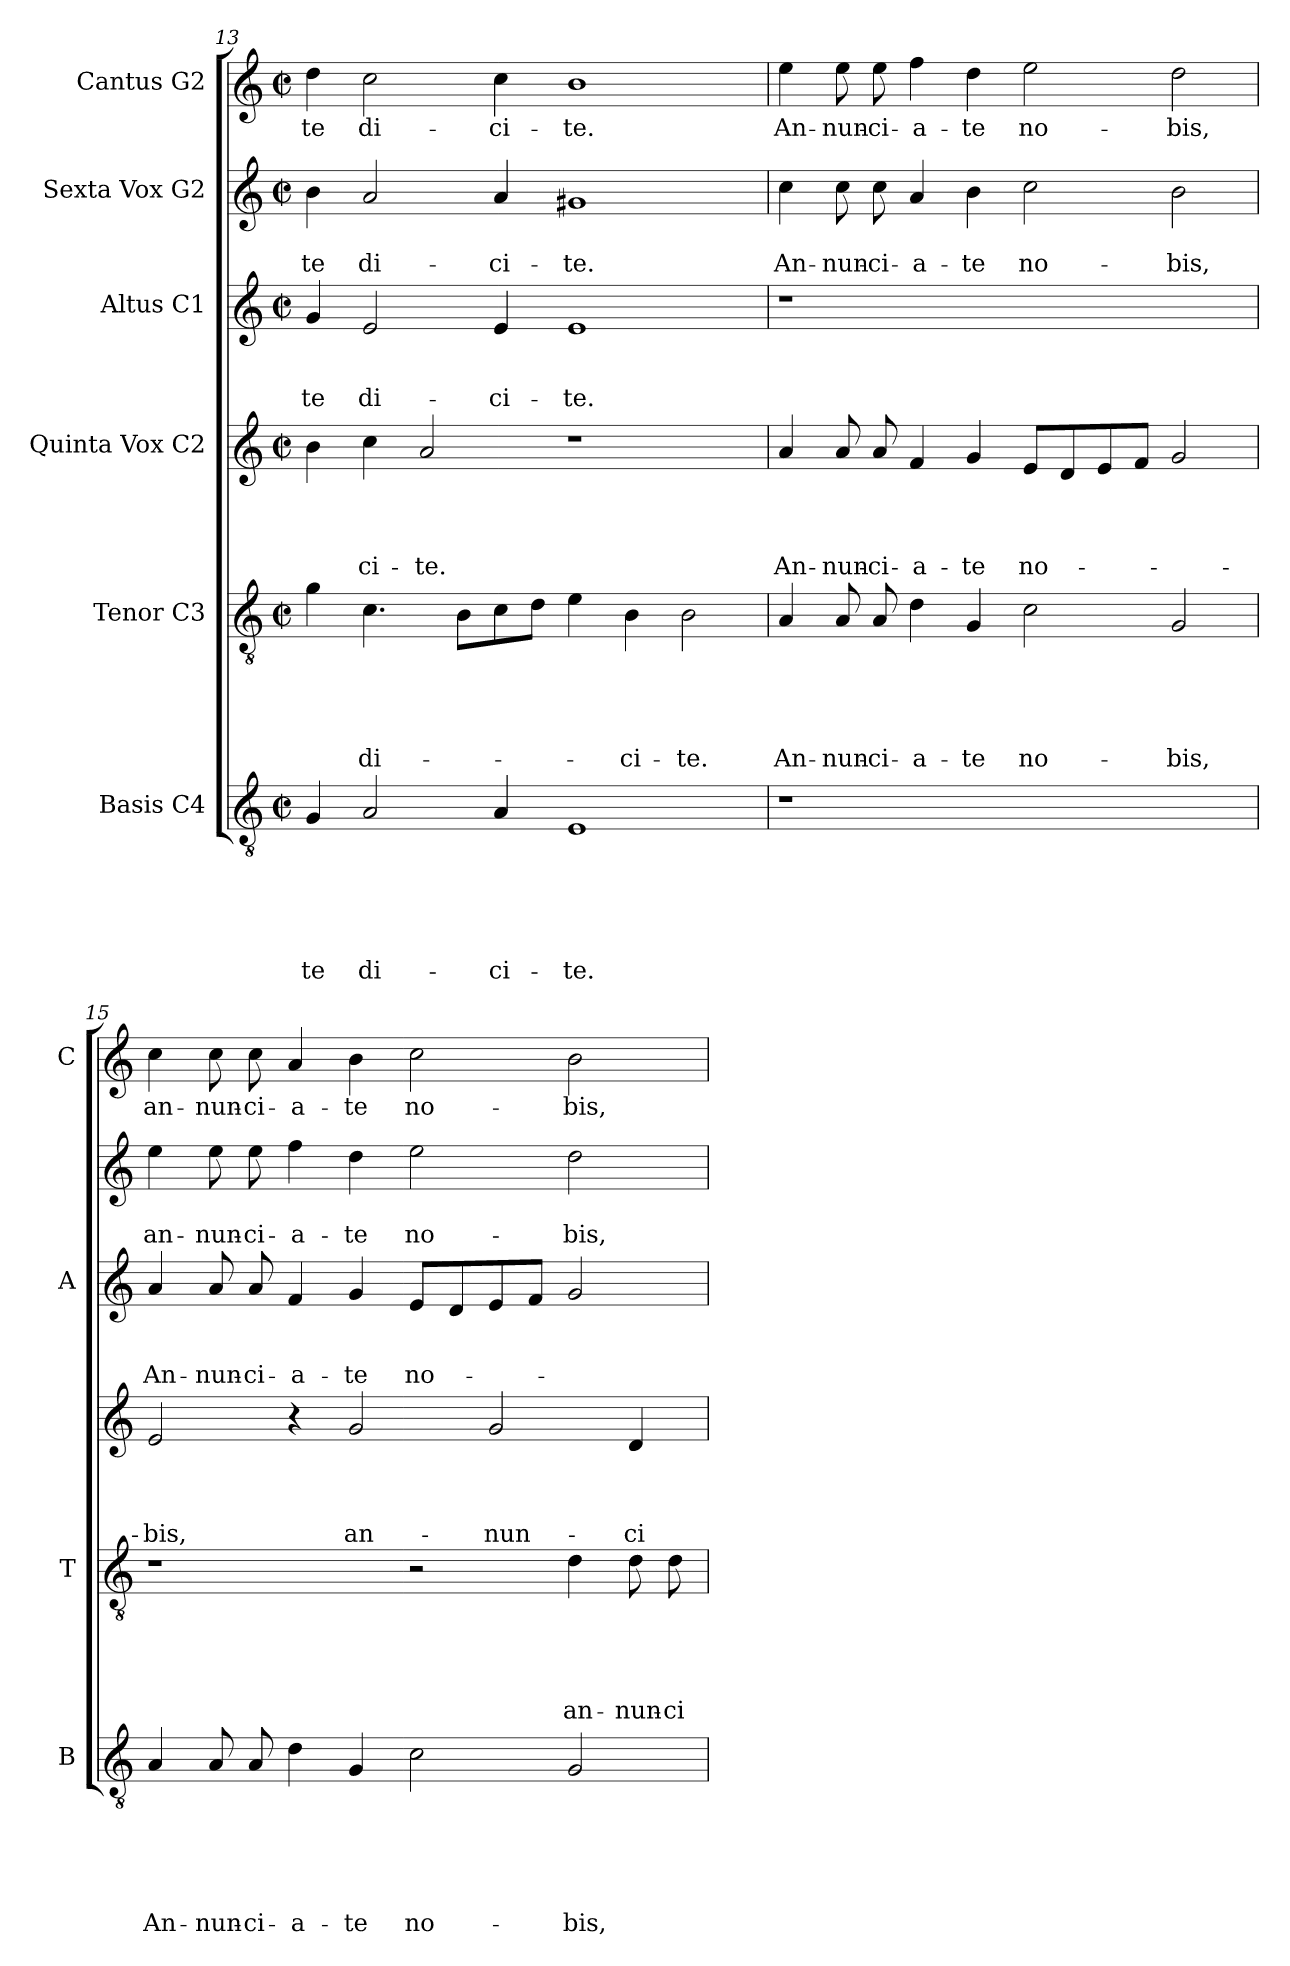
**kern	**text	**text	**text	**text	**text	**text	**kern	**text	**text	**text	**text	**text	**kern	**text	**text	**text	**text	**kern	**text	**text	**text	**kern	**text	**text	**kern	**text
*part6	*part6	*part6	*part6	*part6	*part6	*part6	*part5	*part5	*part5	*part5	*part5	*part5	*part4	*part4	*part4	*part4	*part4	*part3	*part3	*part3	*part3	*part2	*part2	*part2	*part1	*part1
*staff6	*staff6	*staff6	*staff6	*staff6	*staff6	*staff6	*staff5	*staff5	*staff5	*staff5	*staff5	*staff5	*staff4	*staff4	*staff4	*staff4	*staff4	*staff3	*staff3	*staff3	*staff3	*staff2	*staff2	*staff2	*staff1	*staff1
*I"Basis C4	*	*	*	*	*	*	*I"Tenor C3	*	*	*	*	*	*I"Quinta Vox C2	*	*	*	*	*I"Altus C1	*	*	*	*I"Sexta Vox G2	*	*	*I"Cantus G2	*
*I'B	*	*	*	*	*	*	*I'T	*	*	*	*	*	*	*	*	*	*	*I'A	*	*	*	*	*	*	*I'C	*
!!LO:LB:g=z
*clefGv2	*	*	*	*	*	*	*clefGv2	*	*	*	*	*	*clefG2	*	*	*	*	*clefG2	*	*	*	*clefG2	*	*	*clefG2	*
*k[]	*	*	*	*	*	*	*k[]	*	*	*	*	*	*k[]	*	*	*	*	*k[]	*	*	*	*k[]	*	*	*k[]	*
*C:	*	*	*	*	*	*	*C:	*	*	*	*	*	*C:	*	*	*	*	*C:	*	*	*	*C:	*	*	*C:	*
*M2/2	*	*	*	*	*	*	*M2/2	*	*	*	*	*	*M2/2	*	*	*	*	*M2/2	*	*	*	*M2/2	*	*	*M2/2	*
*met(c|)	*	*	*	*	*	*	*met(c|)	*	*	*	*	*	*met(c|)	*	*	*	*	*met(c|)	*	*	*	*met(c|)	*	*	*met(c|)	*
=13	=13	=13	=13	=13	=13	=13	=13	=13	=13	=13	=13	=13	=13	=13	=13	=13	=13	=13	=13	=13	=13	=13	=13	=13	=13	=13
!	!	!	!	!	!	!LO:LY:b	!	!	!	!	!	!	!	!	!	!	!	!	!	!	!LO:LY:b	!	!	!LO:LY:b	!	!LO:LY:b
4G/	.	.	.	.	.	-te	4g\	.	.	.	.	.	4b\	.	.	.	.	4g/	.	.	-te	4b\	.	-te	4dd\	-te
!	!	!	!	!	!	!LO:LY:b	!	!	!	!	!	!LO:LY:b	!	!	!	!	!LO:LY:b	!	!	!	!LO:LY:b	!	!	!LO:LY:b	!	!LO:LY:b
2A/	.	.	.	.	.	di-	4.c\	.	.	.	.	di-	4cc\	.	.	.	-ci-	2e/	.	.	di-	2a/	.	di-	2cc\	di-
!	!	!	!	!	!	!	!	!	!	!	!	!	!	!	!	!	!LO:LY:b	!	!	!	!	!	!	!	!	!
.	.	.	.	.	.	.	.	.	.	.	.	.	2a/	.	.	.	-te.	.	.	.	.	.	.	.	.	.
.	.	.	.	.	.	.	8B\L	.	.	.	.	.	.	.	.	.	.	.	.	.	.	.	.	.	.	.
!	!	!	!	!	!	!LO:LY:b	!	!	!	!	!	!	!	!	!	!	!	!	!	!	!LO:LY:b	!	!	!LO:LY:b	!	!LO:LY:b
4A/	.	.	.	.	.	-ci-	8c\	.	.	.	.	.	.	.	.	.	.	4e/	.	.	-ci-	4a/	.	-ci-	4cc\	-ci-
.	.	.	.	.	.	.	8d\J	.	.	.	.	.	.	.	.	.	.	.	.	.	.	.	.	.	.	.
!	!	!	!	!	!	!LO:LY:b	!	!	!	!	!	!	!	!	!	!	!	!	!	!	!LO:LY:b	!	!	!LO:LY:b	!	!LO:LY:b
1E	.	.	.	.	.	-te.	4e\	.	.	.	.	.	1r	.	.	.	.	1e	.	.	-te.	1g#X	.	-te.	1b	-te.
!	!	!	!	!	!	!	!	!	!	!	!	!LO:LY:b	!	!	!	!	!	!	!	!	!	!	!	!	!	!
.	.	.	.	.	.	.	4B\	.	.	.	.	-ci-	.	.	.	.	.	.	.	.	.	.	.	.	.	.
!	!	!	!	!	!	!	!	!	!	!	!	!LO:LY:b	!	!	!	!	!	!	!	!	!	!	!	!	!	!
.	.	.	.	.	.	.	2B\	.	.	.	.	-te.	.	.	.	.	.	.	.	.	.	.	.	.	.	.
=14	=14	=14	=14	=14	=14	=14	=14	=14	=14	=14	=14	=14	=14	=14	=14	=14	=14	=14	=14	=14	=14	=14	=14	=14	=14	=14
!	!	!	!	!	!	!	!	!	!	!	!	!LO:LY:b	!	!	!	!	!LO:LY:b	!	!	!	!	!	!	!LO:LY:b	!	!LO:LY:b
1r	.	.	.	.	.	.	4A/	.	.	.	.	An-	4a/	.	.	.	An-	1r	.	.	.	4cc\	.	An-	4ee\	An-
!	!	!	!	!	!	!	!	!	!	!	!	!LO:LY:b	!	!	!	!	!LO:LY:b	!	!	!	!	!	!	!LO:LY:b	!	!LO:LY:b
.	.	.	.	.	.	.	8A/	.	.	.	.	-nun-	8a/	.	.	.	-nun-	.	.	.	.	8cc\	.	-nun-	8ee\	-nun-
!	!	!	!	!	!	!	!	!	!	!	!	!LO:LY:b	!	!	!	!	!LO:LY:b	!	!	!	!	!	!	!LO:LY:b	!	!LO:LY:b
.	.	.	.	.	.	.	8A/	.	.	.	.	-ci-	8a/	.	.	.	-ci-	.	.	.	.	8cc\	.	-ci-	8ee\	-ci-
!	!	!	!	!	!	!	!	!	!	!	!	!LO:LY:b	!	!	!	!	!LO:LY:b	!	!	!	!	!	!	!LO:LY:b	!	!LO:LY:b
.	.	.	.	.	.	.	4d\	.	.	.	.	-a-	4f/	.	.	.	-a-	.	.	.	.	4a/	.	-a-	4ff\	-a-
!	!	!	!	!	!	!	!	!	!	!	!	!LO:LY:b	!	!	!	!	!LO:LY:b	!	!	!	!	!	!	!LO:LY:b	!	!LO:LY:b
.	.	.	.	.	.	.	4G/	.	.	.	.	-te	4g/	.	.	.	-te	.	.	.	.	4b\	.	-te	4dd\	-te
!	!	!	!	!	!	!	!	!	!	!	!	!LO:LY:b	!	!	!	!	!LO:LY:b	!	!	!	!	!	!	!LO:LY:b	!	!LO:LY:b
1ryy	.	.	.	.	.	.	2c\	.	.	.	.	no-	8e/L	.	.	.	no-	1ryy	.	.	.	2cc\	.	no-	2ee\	no-
.	.	.	.	.	.	.	.	.	.	.	.	.	8d/	.	.	.	.	.	.	.	.	.	.	.	.	.
.	.	.	.	.	.	.	.	.	.	.	.	.	8e/	.	.	.	.	.	.	.	.	.	.	.	.	.
.	.	.	.	.	.	.	.	.	.	.	.	.	8f/J	.	.	.	.	.	.	.	.	.	.	.	.	.
!	!	!	!	!	!	!	!	!	!	!	!	!LO:LY:b	!	!	!	!	!	!	!	!	!	!	!	!LO:LY:b	!	!LO:LY:b
.	.	.	.	.	.	.	2G/	.	.	.	.	-bis,	2g/	.	.	.	.	.	.	.	.	2b\	.	-bis,	2dd\	-bis,
=15	=15	=15	=15	=15	=15	=15	=15	=15	=15	=15	=15	=15	=15	=15	=15	=15	=15	=15	=15	=15	=15	=15	=15	=15	=15	=15
!	!	!	!	!	!	!LO:LY:b	!	!	!	!	!	!	!	!	!	!	!LO:LY:b	!	!	!	!LO:LY:b	!	!	!LO:LY:b	!	!LO:LY:b
4A/	.	.	.	.	.	An-	1r	.	.	.	.	.	2e/	.	.	.	-bis,	4a/	.	.	An-	4ee\	.	an-	4cc\	an-
!	!	!	!	!	!	!LO:LY:b	!	!	!	!	!	!	!	!	!	!	!	!	!	!	!LO:LY:b	!	!	!LO:LY:b	!	!LO:LY:b
8A/	.	.	.	.	.	-nun-	.	.	.	.	.	.	.	.	.	.	.	8a/	.	.	-nun-	8ee\	.	-nun-	8cc\	-nun-
!	!	!	!	!	!	!LO:LY:b	!	!	!	!	!	!	!	!	!	!	!	!	!	!	!LO:LY:b	!	!	!LO:LY:b	!	!LO:LY:b
8A/	.	.	.	.	.	-ci-	.	.	.	.	.	.	.	.	.	.	.	8a/	.	.	-ci-	8ee\	.	-ci-	8cc\	-ci-
!	!	!	!	!	!	!LO:LY:b	!	!	!	!	!	!	!	!	!	!	!	!	!	!	!LO:LY:b	!	!	!LO:LY:b	!	!LO:LY:b
4d\	.	.	.	.	.	-a-	.	.	.	.	.	.	4r	.	.	.	.	4f/	.	.	-a-	4ff\	.	-a-	4a/	-a-
!	!	!	!	!	!	!LO:LY:b	!	!	!	!	!	!	!	!	!	!	!LO:LY:b	!	!	!	!LO:LY:b	!	!	!LO:LY:b	!	!LO:LY:b
4G/	.	.	.	.	.	-te	.	.	.	.	.	.	2g/	.	.	.	an-	4g/	.	.	-te	4dd\	.	-te	4b\	-te
!	!	!	!	!	!	!LO:LY:b	!	!	!	!	!	!	!	!	!	!	!	!	!	!	!LO:LY:b	!	!	!LO:LY:b	!	!LO:LY:b
2c\	.	.	.	.	.	no-	2r	.	.	.	.	.	.	.	.	.	.	8e/L	.	.	no-	2ee\	.	no-	2cc\	no-
.	.	.	.	.	.	.	.	.	.	.	.	.	.	.	.	.	.	8d/	.	.	.	.	.	.	.	.
!	!	!	!	!	!	!	!	!	!	!	!	!	!	!	!	!	!LO:LY:b	!	!	!	!	!	!	!	!	!
.	.	.	.	.	.	.	.	.	.	.	.	.	2g/	.	.	.	-nun-	8e/	.	.	.	.	.	.	.	.
.	.	.	.	.	.	.	.	.	.	.	.	.	.	.	.	.	.	8f/J	.	.	.	.	.	.	.	.
!	!	!	!	!	!	!LO:LY:b	!	!	!	!	!	!LO:LY:b	!	!	!	!	!	!	!	!	!	!	!	!LO:LY:b	!	!LO:LY:b
2G/	.	.	.	.	.	-bis,	4d\	.	.	.	.	an-	.	.	.	.	.	2g/	.	.	.	2dd\	.	-bis,	2b\	-bis,
!	!	!	!	!	!	!	!	!	!	!	!	!LO:LY:b	!	!	!	!	!LO:LY:b	!	!	!	!	!	!	!	!	!
.	.	.	.	.	.	.	8d\	.	.	.	.	-nun-	4d/	.	.	.	-ci-	.	.	.	.	.	.	.	.	.
!	!	!	!	!	!	!	!	!	!	!	!	!LO:LY:b	!	!	!	!	!	!	!	!	!	!	!	!	!	!
.	.	.	.	.	.	.	8d\	.	.	.	.	-ci-	.	.	.	.	.	.	.	.	.	.	.	.	.	.
=	=	=	=	=	=	=	=	=	=	=	=	=	=	=	=	=	=	=	=	=	=	=	=	=	=	=
*-	*-	*-	*-	*-	*-	*-	*-	*-	*-	*-	*-	*-	*-	*-	*-	*-	*-	*-	*-	*-	*-	*-	*-	*-	*-	*-
